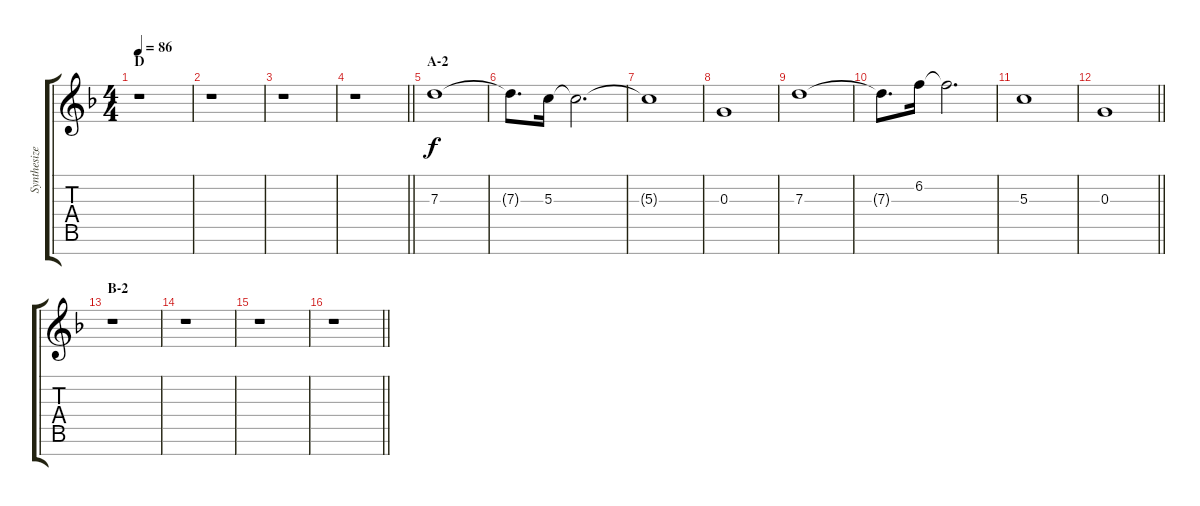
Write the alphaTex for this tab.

\track ("Synthesizer" "Synthesize") {instrument pad2warm}
\staff {score tabs}
\tuning (E5 B4 G4 D4 A3 E3 B2) {hide}
\ts (4 4)
\section ("" "D")
\tempo 86
\clef g2
\ks f
r.1{dy f} |
r.1 |
r.1 |
\barLineRight lightlight
r.1 |
\section ("" "A-2")
7.3.1 |
7.3{t}.8{d} 5.3.16 5.3{t}.2{d} |
5.3{t}.1 |
0.3.1 |
7.3.1 |
7.3{t}.8{d} 6.2.16 6.2{t}.2{d} |
5.3.1 |
\barLineRight lightlight
0.3.1 |
\section ("" "B-2")
r.1 |
r.1 |
r.1 |
\barLineRight lightlight
r.1
